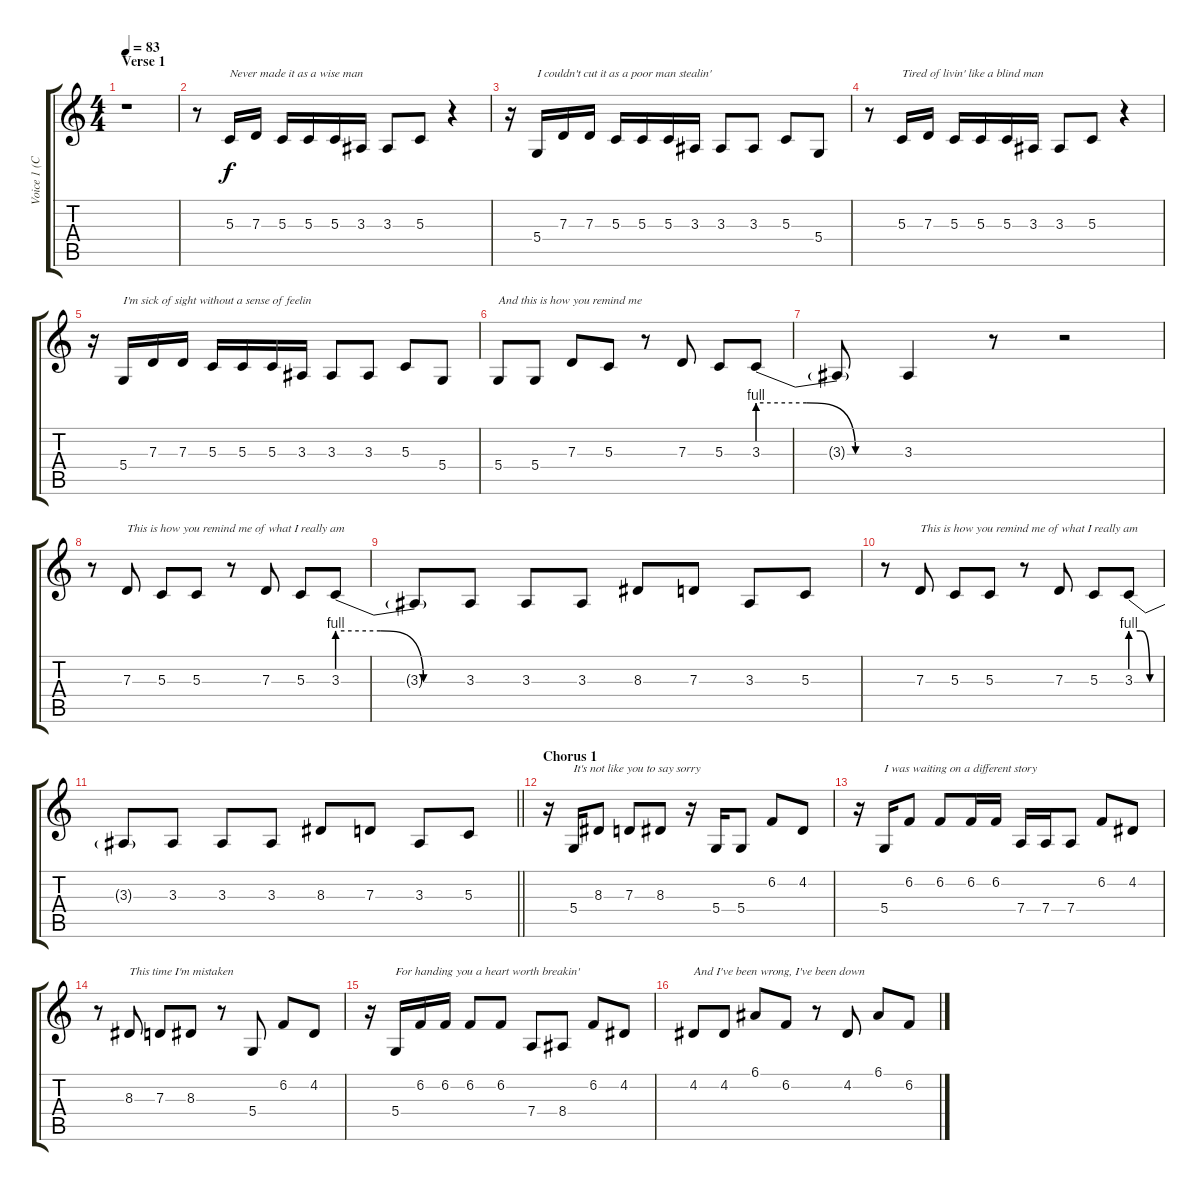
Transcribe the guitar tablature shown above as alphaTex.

\track ("Voice 1 (Chad Kroeger)" "Voice 1 (C") {instrument lead2sawtooth}
\staff {score tabs}
\tuning (E4 B3 G3 D3 A2 E2) {hide}
\ts (4 4)
\section ("" "Verse 1")
\tempo 83
\clef g2
\ks c
r.1{dy f instrument lead2sawtooth} |
r.8 5.3.16{txt "Never made it as a wise man"} 7.3.16 5.3.16 5.3.16 5.3.16 3.3.16 3.3.8 5.3.8 r.4 |
r.16 5.4.16{txt "I couldn't cut it as a poor man stealin'"} 7.3.16 7.3.16 5.3.16 5.3.16 5.3.16 3.3.16 3.3.8 3.3.8 5.3.8 5.4.8 |
r.8 5.3.16{txt "Tired of livin' like a blind man"} 7.3.16 5.3.16 5.3.16 5.3.16 3.3.16 3.3.8 5.3.8 r.4 |
r.16 5.4.16{txt "I'm sick of sight without a sense of feelin"} 7.3.16 7.3.16 5.3.16 5.3.16 5.3.16 3.3.16 3.3.8 3.3.8 5.3.8 5.4.8 |
5.4.8{txt "And this is how you remind me"} 5.4.8 7.3.8 5.3.8 r.8 7.3.8 5.3.8 3.3{be (custom 0 4 20 4 40 0 60 0)}.8 |
3.3{t}.8 3.3.4 r.8 r.2 |
r.8 7.3.8{txt "This is how you remind me of what I really am"} 5.3.8 5.3.8 r.8 7.3.8 5.3.8 3.3{be (custom 0 4 20 4 40 0 60 0)}.8 |
3.3{t}.8 3.3.8 3.3.8 3.3.8 8.3.8 7.3.8 3.3.8 5.3.8 |
r.8 7.3.8{txt "This is how you remind me of what I really am"} 5.3.8 5.3.8 r.8 7.3.8 5.3.8 3.3{be (custom 0 4 20 4 40 0 60 0)}.8 |
\barLineRight lightlight
3.3{t}.8 3.3.8 3.3.8 3.3.8 8.3.8 7.3.8 3.3.8 5.3.8 |
\section ("" "Chorus 1")
r.16 5.4.16{txt "It's not like you to say sorry"} 8.3.8 7.3.8 8.3.8 r.16 5.4.16 5.4.8 6.2.8 4.2.8 |
r.16 5.4.16{txt "I was waiting on a different story"} 6.2.8 6.2.8 6.2.16 6.2.16 7.4.16 7.4.16 7.4.8 6.2.8 4.2.8 |
r.8 8.3.8{txt "This time I'm mistaken"} 7.3.8 8.3.8 r.8 5.4.8 6.2.8 4.2.8 |
r.16 5.4.16{txt "For handing you a heart worth breakin'"} 6.2.16 6.2.16 6.2.8 6.2.8 7.4.8 8.4.8 6.2.8 4.2.8 |
4.2.8{txt "And I've been wrong, I've been down"} 4.2.8 6.1.8 6.2.8 r.8 4.2.8 6.1.8 6.2.8
